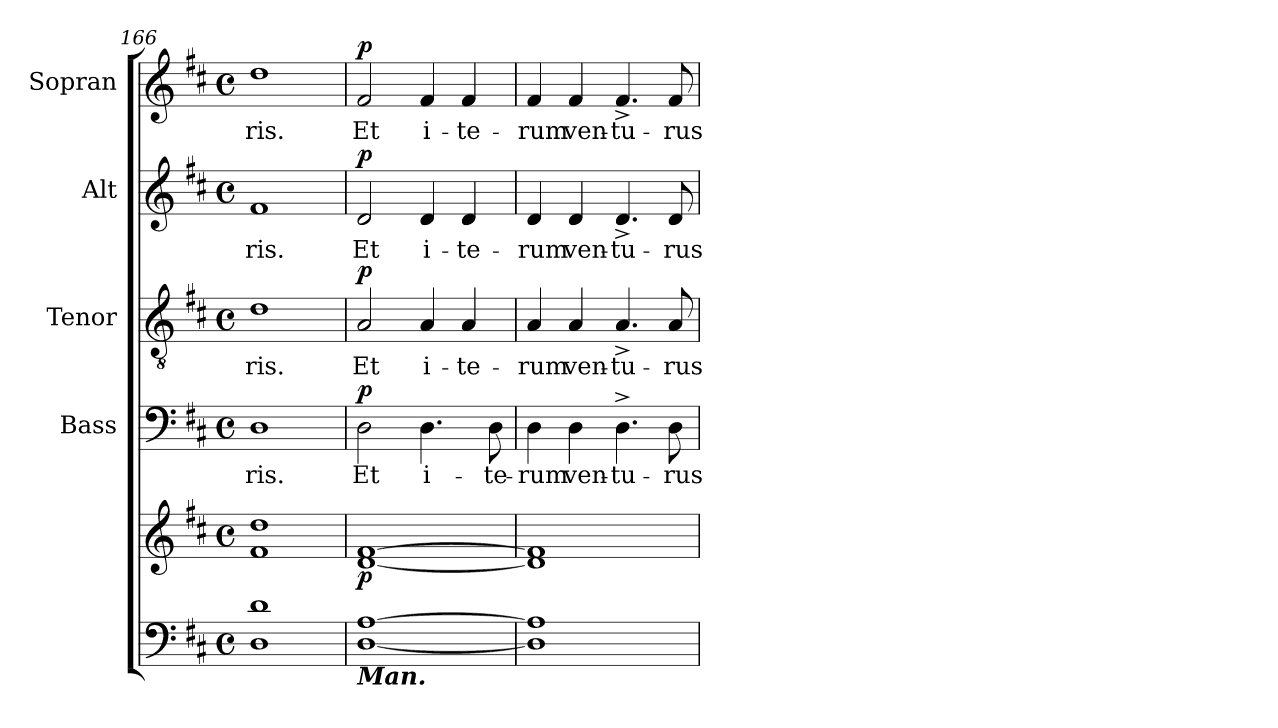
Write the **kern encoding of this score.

**kern	**kern	**dynam	**kern	**text	**dynam	**kern	**text	**dynam	**kern	**text	**dynam	**kern	**text	**dynam
*part5	*part5	*part5	*part4	*part4	*part4	*part3	*part3	*part3	*part2	*part2	*part2	*part1	*part1	*part1
*staff6	*staff5	*staff5/6	*staff4	*staff4	*staff4	*staff3	*staff3	*staff3	*staff2	*staff2	*staff2	*staff1	*staff1	*staff1
*	*	*	*I"Bass	*	*	*I"Tenor	*	*	*I"Alt	*	*	*I"Sopran	*	*
*	*	*	*I'B.	*	*	*I'T.	*	*	*I'A.	*	*	*I'S.	*	*
*clefF4	*clefG2	*	*clefF4	*	*	*clefGv2	*	*	*clefG2	*	*	*clefG2	*	*
*k[f#c#]	*k[f#c#]	*	*k[f#c#]	*	*	*k[f#c#]	*	*	*k[f#c#]	*	*	*k[f#c#]	*	*
*D:	*D:	*	*D:	*	*	*D:	*	*	*D:	*	*	*D:	*	*
*M4/4	*M4/4	*	*M4/4	*	*	*M4/4	*	*	*M4/4	*	*	*M4/4	*	*
*met(c)	*met(c)	*	*met(c)	*	*	*met(c)	*	*	*met(c)	*	*	*met(c)	*	*
=166	=166	=166	=166	=166	=166	=166	=166	=166	=166	=166	=166	=166	=166	=166
*^	*^	*	*	*	*	*	*	*	*	*	*	*	*	*
!	!	!	!	!	!	!LO:LY:b	!	!	!LO:LY:b	!	!	!LO:LY:b	!	!	!LO:LY:b	!
1d	1D	1dd	1f#	.	1D	-ris.	.	1d	-ris.	.	1f#	-ris.	.	1dd	-ris.	.
=167	=167	=167	=167	=167	=167	=167	=167	=167	=167	=167	=167	=167	=167	=167	=167	=167
!LO:TX:b:Bi:t=Man.	!	!	!	!	!	!	!	!	!	!	!	!	!	!	!	!
!	!	!	!	!LO:DY:b	!	!LO:LY:b	!LO:DY:a	!	!LO:LY:b	!LO:DY:a	!	!LO:LY:b	!LO:DY:a	!	!LO:LY:b	!LO:DY:a
*	*	*v	*v	*	*	*	*	*	*	*	*	*	*	*	*	*
[>1A	[<1D	[1d [1f#	p	2D\	Et	p	2A/	Et	p	2d/	Et	p	2f#/	Et	p
!	!	!	!	!	!LO:LY:b	!	!	!LO:LY:b	!	!	!LO:LY:b	!	!	!LO:LY:b	!
.	.	.	.	4.D\	i-	.	4A/	i-	.	4d/	i-	.	4f#/	i-	.
!	!	!	!	!	!	!	!	!LO:LY:b	!	!	!LO:LY:b	!	!	!LO:LY:b	!
.	.	.	.	.	.	.	4A/	-te-	.	4d/	-te-	.	4f#/	-te-	.
!	!	!	!	!	!LO:LY:b	!	!	!	!	!	!	!	!	!	!
.	.	.	.	8D\	-te-	.	.	.	.	.	.	.	.	.	.
=168	=168	=168	=168	=168	=168	=168	=168	=168	=168	=168	=168	=168	=168	=168	=168
!	!	!	!	!	!LO:LY:b	!	!	!LO:LY:b	!	!	!LO:LY:b	!	!	!LO:LY:b	!
1A]	1D]	1d] 1f#]	.	4D\	-rum	.	4A/	-rum	.	4d/	-rum	.	4f#/	-rum	.
!	!	!	!	!	!LO:LY:b	!	!	!LO:LY:b	!	!	!LO:LY:b	!	!	!LO:LY:b	!
.	.	.	.	4D\	ven-	.	4A/	ven-	.	4d/	ven-	.	4f#/	ven-	.
!	!	!	!	!	!LO:LY:b	!	!	!LO:LY:b	!	!	!LO:LY:b	!	!	!LO:LY:b	!
.	.	.	.	4.D^>\	-tu-	.	4.A^>/	-tu-	.	4.d^>/	-tu-	.	4.f#^>/	-tu-	.
!	!	!	!	!	!LO:LY:b	!	!	!LO:LY:b	!	!	!LO:LY:b	!	!	!LO:LY:b	!
.	.	.	.	8D\	-rus	.	8A/	-rus	.	8d/	-rus	.	8f#/	-rus	.
*v	*v	*	*	*	*	*	*	*	*	*	*	*	*	*	*
=	=	=	=	=	=	=	=	=	=	=	=	=	=	=
*-	*-	*-	*-	*-	*-	*-	*-	*-	*-	*-	*-	*-	*-	*-
